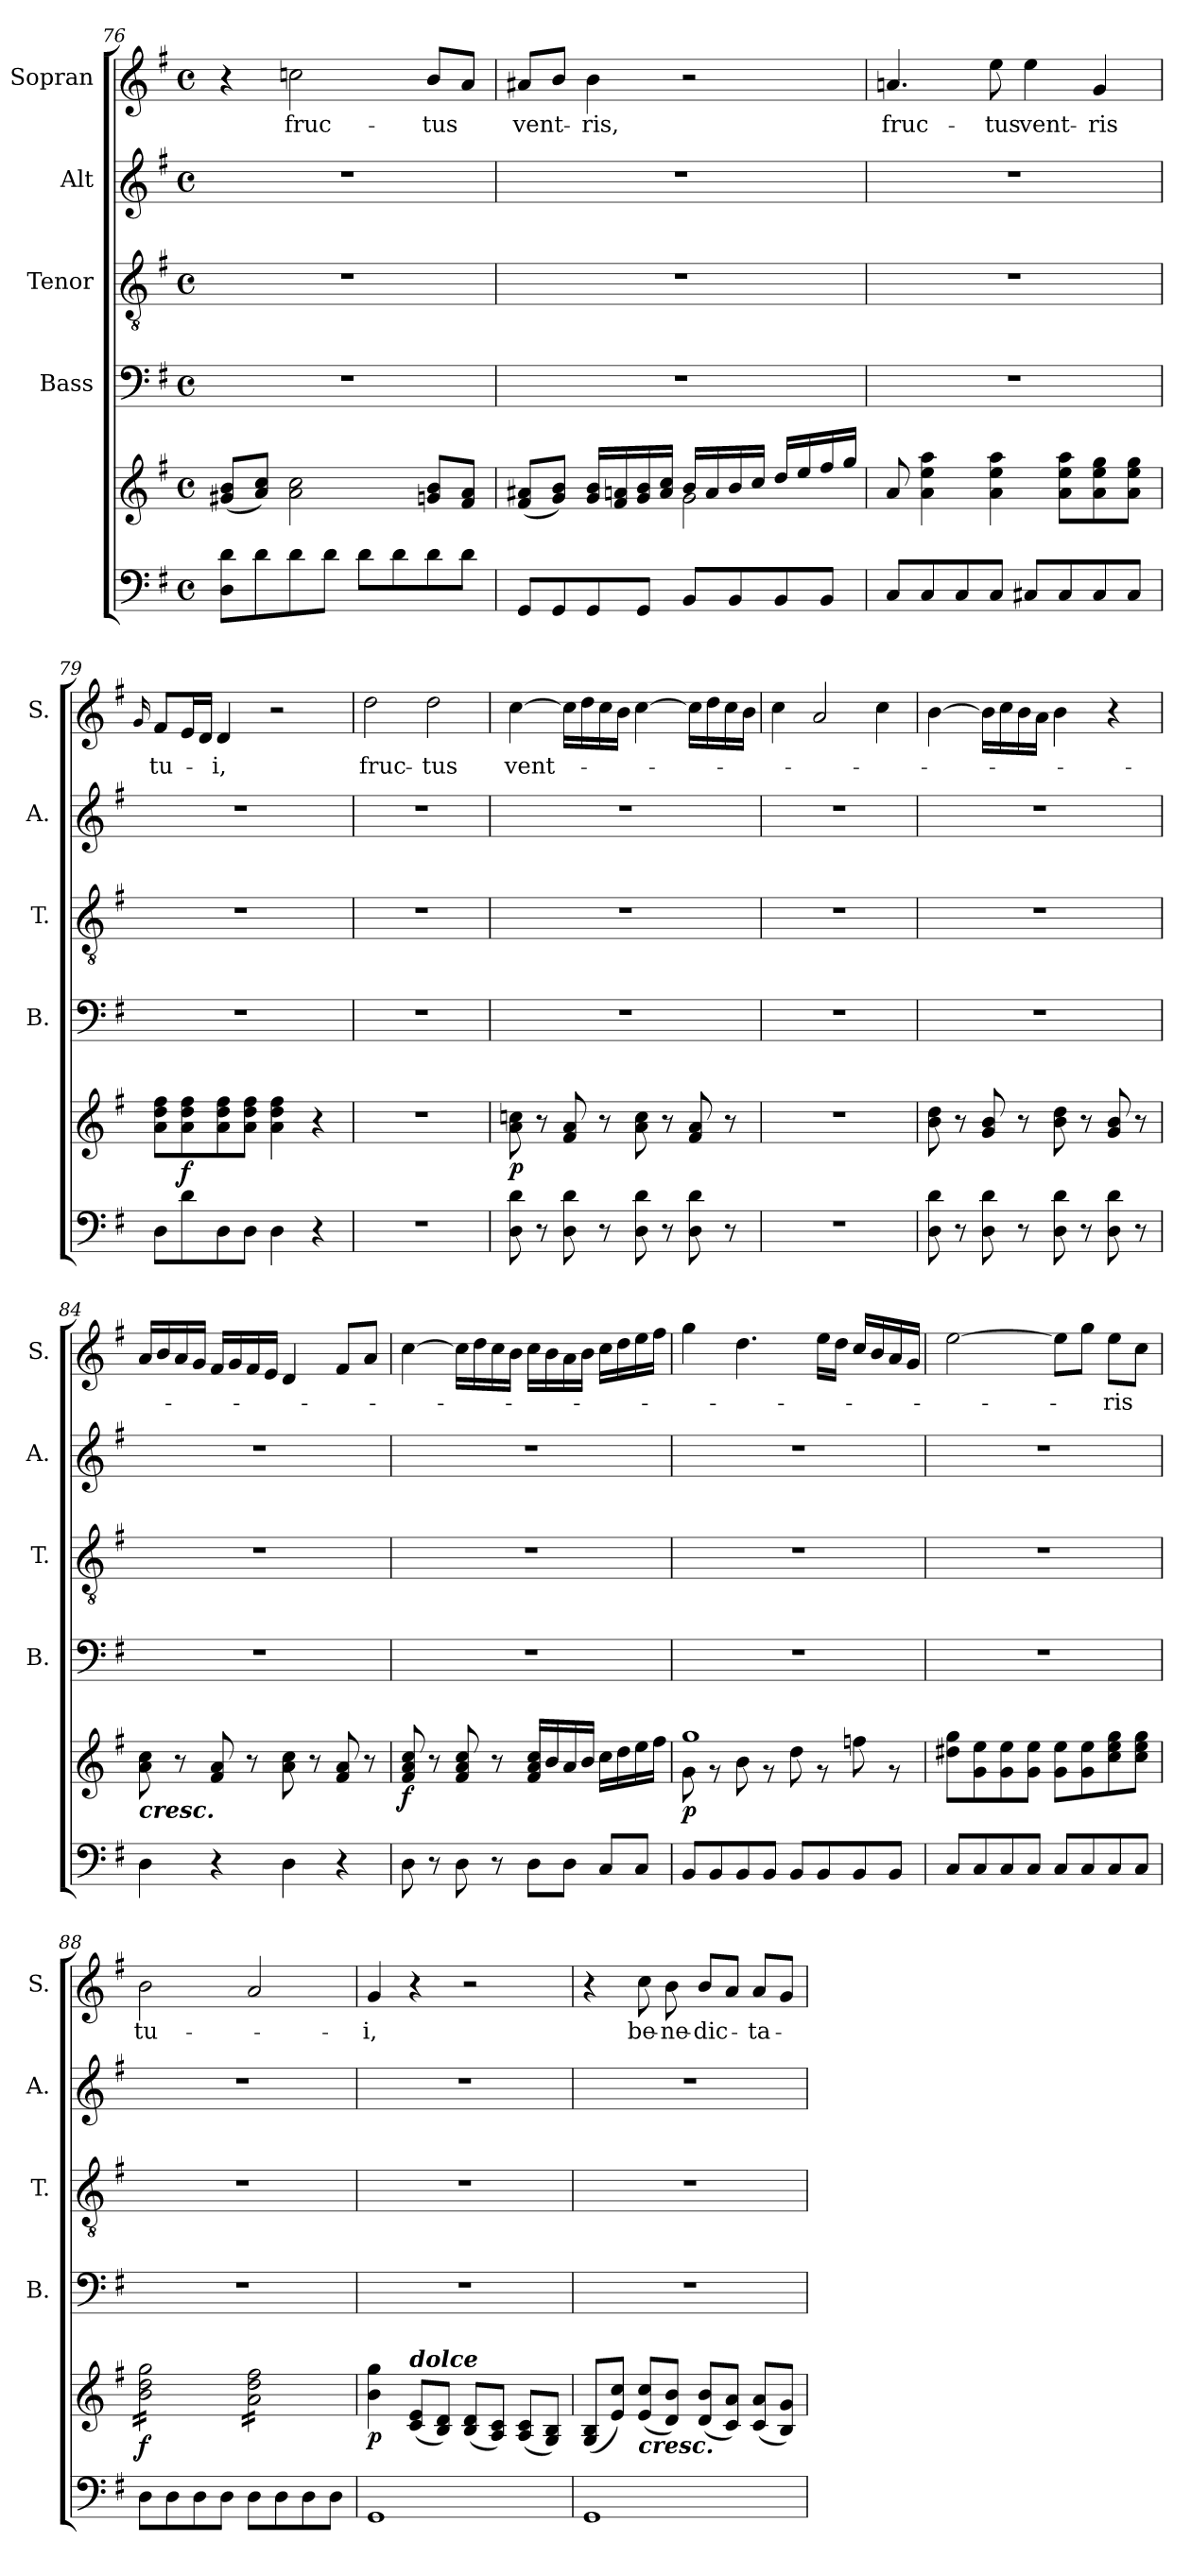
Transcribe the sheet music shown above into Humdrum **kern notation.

**kern	**kern	**dynam	**kern	**kern	**kern	**kern	**text
*part5	*part5	*part5	*part4	*part3	*part2	*part1	*part1
*staff6	*staff5	*staff5/6	*staff4	*staff3	*staff2	*staff1	*staff1
*	*	*	*I"Bass	*I"Tenor	*I"Alt	*I"Sopran	*
*	*	*	*I'B.	*I'T.	*I'A.	*I'S.	*
*clefF4	*clefG2	*	*clefF4	*clefGv2	*clefG2	*clefG2	*
*k[f#]	*k[f#]	*	*k[f#]	*k[f#]	*k[f#]	*k[f#]	*
*G:	*G:	*	*G:	*G:	*G:	*G:	*
*M4/4	*M4/4	*	*M4/4	*M4/4	*M4/4	*M4/4	*
*met(c)	*met(c)	*	*met(c)	*met(c)	*met(c)	*met(c)	*
=76	=76	=76	=76	=76	=76	=76	=76
8D\ 8d\L	(<8g#X/ 8b/L	.	1r	1r	1r	4r	.
8d\	8a/ 8cc/J)	.	.	.	.	.	.
!	!	!	!	!	!	!	!LO:LY:b
8d\	2a\ 2cc\	.	.	.	.	2ccn\	fruc-
8d\J	.	.	.	.	.	.	.
8d\L	.	.	.	.	.	.	.
8d\	.	.	.	.	.	.	.
!	!	!	!	!	!	!	!LO:LY:b
8d\	8gn/ 8b/L	.	.	.	.	8b/L	-tus
8d\J	8f#/ 8a/J	.	.	.	.	8a/J	.
!!LO:LB:g=z
=77	=77	=77	=77	=77	=77	=77	=77
*	*^	*	*	*	*	*	*
!	!	!	!	!	!	!	!	!LO:LY:b
8GG/L	(>8f#/ 8a#X/L	2ryy	.	1r	1r	1r	8a#X/L	vent-
8GG/	8g/ 8b/J)	.	.	.	.	.	8b/J	.
!	!	!	!	!	!	!	!	!LO:LY:b
8GG/	16g/ 16b/LL	.	.	.	.	.	4b\	-ris,
.	16f#/ 16an/	.	.	.	.	.	.	.
8GG/J	16g/ 16b/	.	.	.	.	.	.	.
.	16a/ 16cc/JJ	.	.	.	.	.	.	.
8BB/L	16b/LL	2g\	.	.	.	.	2r	.
.	16a/	.	.	.	.	.	.	.
8BB/	16b/	.	.	.	.	.	.	.
.	16cc/JJ	.	.	.	.	.	.	.
8BB/	16dd/LL	.	.	.	.	.	.	.
.	16ee/	.	.	.	.	.	.	.
8BB/J	16ff#/	.	.	.	.	.	.	.
.	16gg/JJ	.	.	.	.	.	.	.
*	*v	*v	*	*	*	*	*	*
=78	=78	=78	=78	=78	=78	=78	=78
!	!	!	!	!	!	!	!LO:LY:b
8C/L	8a/	.	1r	1r	1r	4.an/	fruc-
8C/	4a\ 4ee\ 4aa\	.	.	.	.	.	.
8C/	.	.	.	.	.	.	.
!	!	!	!	!	!	!	!LO:LY:b
8C/J	4a\ 4ee\ 4aa\	.	.	.	.	8ee\	-tus
!	!	!	!	!	!	!	!LO:LY:b
8C#X/L	.	.	.	.	.	4ee\	vent-
8C#/	8a\ 8ee\ 8aa\L	.	.	.	.	.	.
!	!	!	!	!	!	!	!LO:LY:b
8C#/	8a\ 8ee\ 8gg\	.	.	.	.	4g/	-ris
8C#/J	8a\ 8ee\ 8gg\J	.	.	.	.	.	.
=79	=79	=79	=79	=79	=79	=79	=79
.	.	.	.	.	.	16qqg/	.
!	!	!	!	!	!	!	!LO:LY:b
8D\L	8a\ 8dd\ 8ff#\L	.	1r	1r	1r	8f#/L	tu-
!	!	!LO:DY:b	!	!	!	!	!
8d\	8a\ 8dd\ 8ff#\	f	.	.	.	16e/L	.
.	.	.	.	.	.	16d/JJ	.
!	!	!	!	!	!	!	!LO:LY:b
8D\	8a\ 8dd\ 8ff#\	.	.	.	.	4d/	-i,
8D\J	8a\ 8dd\ 8ff#\J	.	.	.	.	.	.
4D\	4a\ 4dd\ 4ff#\	.	.	.	.	2r	.
4r	4r	.	.	.	.	.	.
=80	=80	=80	=80	=80	=80	=80	=80
!	!	!	!	!	!	!	!LO:LY:b
1r	1r	.	1r	1r	1r	2dd\	fruc-
!	!	!	!	!	!	!	!LO:LY:b
.	.	.	.	.	.	2dd\	-tus
!!LO:PB:g=z
=81	=81	=81	=81	=81	=81	=81	=81
!	!	!LO:DY:b	!	!	!	!	!LO:LY:b
8D\ 8d\	8a\ 8ccn\	p	1r	1r	1r	[4cc\	vent-
8r	8r	.	.	.	.	.	.
8D\ 8d\	8f#/ 8a/	.	.	.	.	16cc\LL]	.
.	.	.	.	.	.	16dd\	.
8r	8r	.	.	.	.	16cc\	.
.	.	.	.	.	.	16b\JJ	.
8D\ 8d\	8a\ 8cc\	.	.	.	.	[4cc\	.
8r	8r	.	.	.	.	.	.
8D\ 8d\	8f#/ 8a/	.	.	.	.	16cc\LL]	.
.	.	.	.	.	.	16dd\	.
8r	8r	.	.	.	.	16cc\	.
.	.	.	.	.	.	16b\JJ	.
=82	=82	=82	=82	=82	=82	=82	=82
1r	1r	.	1r	1r	1r	4cc\	.
.	.	.	.	.	.	2a/	.
.	.	.	.	.	.	4cc\	.
=83	=83	=83	=83	=83	=83	=83	=83
8D\ 8d\	8b\ 8dd\	.	1r	1r	1r	[4b\	.
8r	8r	.	.	.	.	.	.
8D\ 8d\	8g/ 8b/	.	.	.	.	16b\LL]	.
.	.	.	.	.	.	16cc\	.
8r	8r	.	.	.	.	16b\	.
.	.	.	.	.	.	16a\JJ	.
8D\ 8d\	8b\ 8dd\	.	.	.	.	4b\	.
8r	8r	.	.	.	.	.	.
8D\ 8d\	8g/ 8b/	.	.	.	.	4r	.
8r	8r	.	.	.	.	.	.
=84	=84	=84	=84	=84	=84	=84	=84
!	!LO:TX:b:Bi:t=cresc.	!	!	!	!	!	!
4D\	8a\ 8cc\	.	1r	1r	1r	16a/LL	.
.	.	.	.	.	.	16b/	.
.	8r	.	.	.	.	16a/	.
.	.	.	.	.	.	16g/JJ	.
4r	8f#/ 8a/	.	.	.	.	16f#/LL	.
.	.	.	.	.	.	16g/	.
.	8r	.	.	.	.	16f#/	.
.	.	.	.	.	.	16e/JJ	.
4D\	8a\ 8cc\	.	.	.	.	4d/	.
.	8r	.	.	.	.	.	.
4r	8f#/ 8a/	.	.	.	.	8f#/L	.
.	8r	.	.	.	.	8a/J	.
!!LO:LB:g=z
=85	=85	=85	=85	=85	=85	=85	=85
!	!	!LO:DY:b	!	!	!	!	!
8D\	8f#/ 8a/ 8cc/	f	1r	1r	1r	[4cc\	.
8r	8r	.	.	.	.	.	.
8D\	8f#/ 8a/ 8cc/	.	.	.	.	16cc\LL]	.
.	.	.	.	.	.	16dd\	.
8r	8r	.	.	.	.	16cc\	.
.	.	.	.	.	.	16b\JJ	.
8D\L	16f#/ 16a/ 16cc/LL	.	.	.	.	16cc\LL	.
.	16b/	.	.	.	.	16b\	.
8D\J	16a/	.	.	.	.	16a\	.
.	16b/JJ	.	.	.	.	16b\JJ	.
8C/L	16cc\LL	.	.	.	.	16cc\LL	.
.	16dd\	.	.	.	.	16dd\	.
8C/J	16ee\	.	.	.	.	16ee\	.
.	16ff#\JJ	.	.	.	.	16ff#\JJ	.
=86	=86	=86	=86	=86	=86	=86	=86
*	*^	*	*	*	*	*	*
!	!	!	!LO:DY:b	!	!	!	!	!
8BB/L	1gg	8g\	p	1r	1r	1r	4gg\	.
8BB/	.	8r	.	.	.	.	.	.
8BB/	.	8b\	.	.	.	.	4.dd\	.
8BB/J	.	8r	.	.	.	.	.	.
8BB/L	.	8dd\	.	.	.	.	.	.
8BB/	.	8r	.	.	.	.	16ee\LL	.
.	.	.	.	.	.	.	16dd\JJ	.
8BB/	.	8ffn\	.	.	.	.	16cc/LL	.
.	.	.	.	.	.	.	16b/	.
8BB/J	.	8r	.	.	.	.	16a/	.
.	.	.	.	.	.	.	16g/JJ	.
*	*v	*v	*	*	*	*	*	*
=87	=87	=87	=87	=87	=87	=87	=87
8C/L	8dd#X\ 8gg\L	.	1r	1r	1r	[2ee\	.
8C/	8g\ 8ee\	.	.	.	.	.	.
8C/	8g\ 8ee\	.	.	.	.	.	.
8C/J	8g\ 8ee\J	.	.	.	.	.	.
8C/L	8g\ 8ee\L	.	.	.	.	8ee\L]	.
8C/	8g\ 8ee\	.	.	.	.	8gg\J	.
!	!	!	!	!	!	!	!LO:LY:b
8C/	8cc\ 8ee\ 8gg\	.	.	.	.	8ee\L	-ris
8C/J	8cc\ 8ee\ 8gg\J	.	.	.	.	8cc\J	.
=88	=88	=88	=88	=88	=88	=88	=88
!	!	!LO:DY:b	!	!	!	!	!LO:LY:b
*	*tremolo	*	*	*	*	*	*
8D\L	16b\ 16dd\ 16gg\LL	f	1r	1r	1r	2b\	tu-
.	16b\ 16dd\ 16gg\	.	.	.	.	.	.
8D\	16b\ 16dd\ 16gg\	.	.	.	.	.	.
.	16b\ 16dd\ 16gg\	.	.	.	.	.	.
8D\	16b\ 16dd\ 16gg\	.	.	.	.	.	.
.	16b\ 16dd\ 16gg\	.	.	.	.	.	.
8D\J	16b\ 16dd\ 16gg\	.	.	.	.	.	.
.	16b\ 16dd\ 16gg\JJ	.	.	.	.	.	.
8D\L	16a\ 16dd\ 16ff#\LL	.	.	.	.	2a/	.
.	16a\ 16dd\ 16ff#\	.	.	.	.	.	.
8D\	16a\ 16dd\ 16ff#\	.	.	.	.	.	.
.	16a\ 16dd\ 16ff#\	.	.	.	.	.	.
8D\	16a\ 16dd\ 16ff#\	.	.	.	.	.	.
.	16a\ 16dd\ 16ff#\	.	.	.	.	.	.
8D\J	16a\ 16dd\ 16ff#\	.	.	.	.	.	.
.	16a\ 16dd\ 16ff#\JJ	.	.	.	.	.	.
*	*Xtremolo	*	*	*	*	*	*
!!LO:LB:g=z
=89	=89	=89	=89	=89	=89	=89	=89
!	!	!LO:DY:b	!	!	!	!	!LO:LY:b
1GG	4b\ 4gg\	p	1r	1r	1r	4g/	-i,
!	!LO:TX:a:Bi:t=dolce	!	!	!	!	!	!
.	(<8c/ 8e/L	.	.	.	.	4r	.
.	8B/ 8d/J)	.	.	.	.	.	.
.	(<8B/ 8d/L	.	.	.	.	2r	.
.	8A/ 8c/J)	.	.	.	.	.	.
.	(<8A/ 8c/L	.	.	.	.	.	.
.	8G/ 8B/J)	.	.	.	.	.	.
=90	=90	=90	=90	=90	=90	=90	=90
1GG	(<8G/ 8B/L	.	1r	1r	1r	4r	.
.	8e/ 8cc/J)	.	.	.	.	.	.
!	!LO:TX:b:Bi:t=cresc.	!	!	!	!	!	!
!	!	!	!	!	!	!	!LO:LY:b
.	(<8e/ 8cc/L	.	.	.	.	8cc\	be-
!	!	!	!	!	!	!	!LO:LY:b
.	8d/ 8b/J)	.	.	.	.	8b\	-ne-
!	!	!	!	!	!	!	!LO:LY:b
.	(<8d/ 8b/L	.	.	.	.	8b/L	-dic-
.	8c/ 8a/J)	.	.	.	.	8a/J	.
!	!	!	!	!	!	!	!LO:LY:b
.	(<8c/ 8a/L	.	.	.	.	8a/L	-ta-
.	8B/ 8g/J)	.	.	.	.	8g/J	.
=	=	=	=	=	=	=	=
*-	*-	*-	*-	*-	*-	*-	*-
